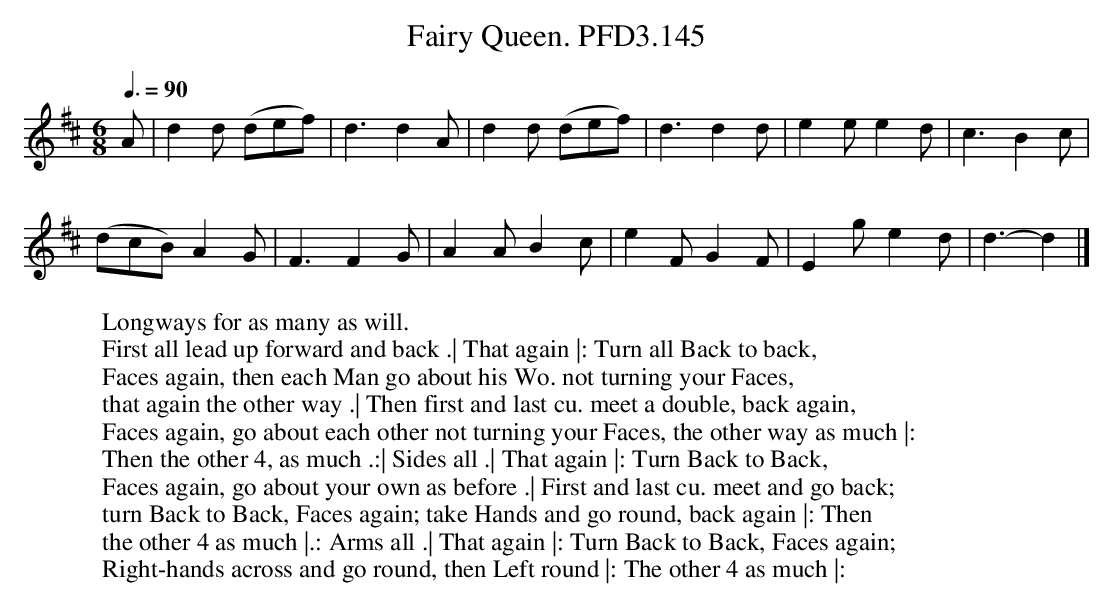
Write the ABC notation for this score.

X:1
T:Fairy Queen. PFD3.145
M:6/8
L:1/8
W:Longways for as many as will.
W:First all lead up forward and back .| That again |: Turn all Back to back,
W:Faces again, then each Man go about his Wo. not turning your Faces,
W:that again the other way .| Then first and last cu. meet a double, back again,
W:Faces again, go about each other not turning your Faces, the other way as much |:
W: Then the other 4, as much .:| Sides all .| That again |: Turn Back to Back,
W:Faces again, go about your own as before .| First and last cu. meet and go back;
W: turn Back to Back, Faces again; take Hands and go round, back again |: Then
W:the other 4 as much |.: Arms all .| That again |: Turn Back to Back, Faces again;
W: Right-hands across and go round, then Left round |: The other 4 as much |:
Q:3/8=90
K:D
A | d2d (def) | d3 d2A | d2d (def) | d3 d2d |e2e e2d | c3 B2c |
(dcB) A2G | F3 F2G |A2A B2c | e2F G2F | E2g e2d | d3- d2 |]
